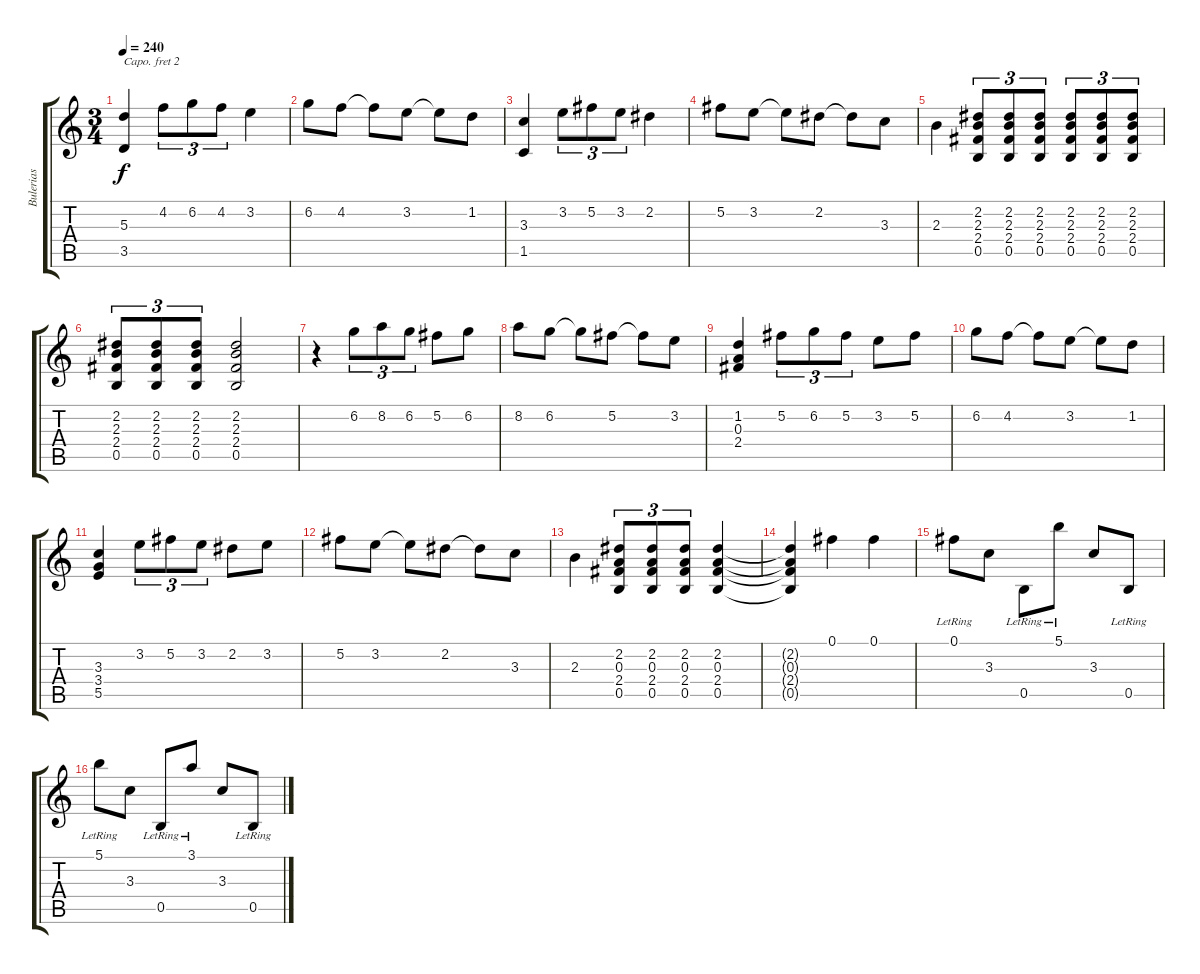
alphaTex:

\track ("Bulerias" "Bulerias") {instrument acousticguitarnylon}
\staff {score tabs}
\capo 2
\tuning (E4 B3 G3 D3 A2 E2) {hide}
\ts (3 4)
\tempo 240
\clef g2
\ks c
(5.3 3.5).4{dy f} 4.2.8{tu (3 2)} 6.2.8{tu (3 2)} 4.2.8{tu (3 2)} 3.2.4 |
6.2.8 4.2.8 4.2{t}.8 3.2.8 3.2{t}.8 1.2.8 |
(3.3 1.5).4 3.2.8{tu (3 2)} 5.2.8{tu (3 2)} 3.2.8{tu (3 2)} 2.2.4 |
5.2.8 3.2.8 3.2{t}.8 2.2.8 2.2{t}.8 3.3.8 |
2.3.4 (2.2 2.3 2.4 0.5).8{tu (3 2)} (2.2 2.3 2.4 0.5).8{tu (3 2)} (2.2 2.3 2.4 0.5).8{tu (3 2)} (2.2 2.3 2.4 0.5).8{tu (3 2)} (2.2 2.3 2.4 0.5).8{tu (3 2)} (2.2 2.3 2.4 0.5).8{tu (3 2)} |
(2.2 2.3 2.4 0.5).8{tu (3 2)} (2.2 2.3 2.4 0.5).8{tu (3 2)} (2.2 2.3 2.4 0.5).8{tu (3 2)} (2.2 2.3 2.4 0.5).2 |
r.4 6.2.8{tu (3 2)} 8.2.8{tu (3 2)} 6.2.8{tu (3 2)} 5.2.8 6.2.8 |
8.2.8 6.2.8 6.2{t}.8 5.2.8 5.2{t}.8 3.2.8 |
(1.2 0.3 2.4).4 5.2.8{tu (3 2)} 6.2.8{tu (3 2)} 5.2.8{tu (3 2)} 3.2.8 5.2.8 |
6.2.8 4.2.8 4.2{t}.8 3.2.8 3.2{t}.8 1.2.8 |
(3.3 3.4 5.5).4 3.2.8{tu (3 2)} 5.2.8{tu (3 2)} 3.2.8{tu (3 2)} 2.2.8 3.2.8 |
5.2.8 3.2.8 3.2{t}.8 2.2.8 2.2{t}.8 3.3.8 |
2.3.4 (2.2 0.3 2.4 0.5).8{tu (3 2)} (2.2 0.3 2.4 0.5).8{tu (3 2)} (2.2 0.3 2.4 0.5).8{tu (3 2)} (2.2 0.3 2.4 0.5).4 |
(2.2{t} 0.3{t} 2.4{t} 0.5{t}).4 0.1.4 0.1.4 |
0.1{lr}.8 3.3.8 0.5{lr}.8 5.1{lr}.8 3.3.8 0.5{lr}.8 |
5.1{lr}.8 3.3.8 0.5{lr}.8 3.1{lr}.8 3.3.8 0.5{lr}.8
